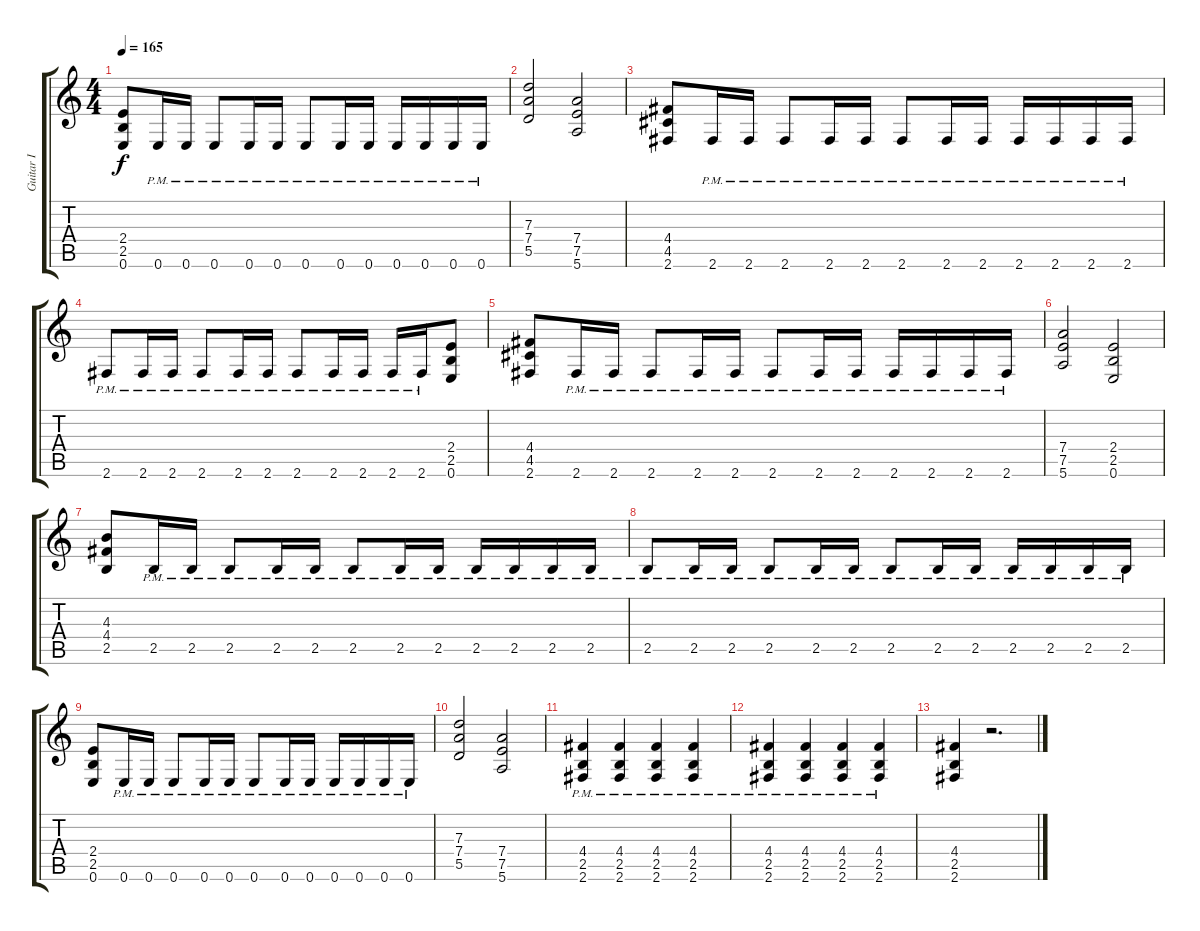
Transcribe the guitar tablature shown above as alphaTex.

\track ("Guitar I" "Guitar I") {instrument overdrivenguitar}
\staff {score tabs}
\tuning (E4 B3 G3 D3 A2 E2) {hide}
\ts (4 4)
\tempo 165
\clef g2
\ks c
(2.4 2.5 0.6).8{dy f} 0.6{pm}.16 0.6{pm}.16 0.6{pm}.8 0.6{pm}.16 0.6{pm}.16 0.6{pm}.8 0.6{pm}.16 0.6{pm}.16 0.6{pm}.16 0.6{pm}.16 0.6{pm}.16 0.6{pm}.16 |
(7.3 7.4 5.5).2 (7.4 7.5 5.6).2 |
(4.4 4.5 2.6).8 2.6{pm}.16 2.6{pm}.16 2.6{pm}.8 2.6{pm}.16 2.6{pm}.16 2.6{pm}.8 2.6{pm}.16 2.6{pm}.16 2.6{pm}.16 2.6{pm}.16 2.6{pm}.16 2.6{pm}.16 |
2.6{pm}.8 2.6{pm}.16 2.6{pm}.16 2.6{pm}.8 2.6{pm}.16 2.6{pm}.16 2.6{pm}.8 2.6{pm}.16 2.6{pm}.16 2.6{pm}.16 2.6{pm}.16 (2.4 2.5 0.6).8 |
(4.4 4.5 2.6).8 2.6{pm}.16 2.6{pm}.16 2.6{pm}.8 2.6{pm}.16 2.6{pm}.16 2.6{pm}.8 2.6{pm}.16 2.6{pm}.16 2.6{pm}.16 2.6{pm}.16 2.6{pm}.16 2.6{pm}.16 |
(7.4 7.5 5.6).2 (2.4 2.5 0.6).2 |
(4.3 4.4 2.5).8 2.5{pm}.16 2.5{pm}.16 2.5{pm}.8 2.5{pm}.16 2.5{pm}.16 2.5{pm}.8 2.5{pm}.16 2.5{pm}.16 2.5{pm}.16 2.5{pm}.16 2.5{pm}.16 2.5{pm}.16 |
2.5{pm}.8 2.5{pm}.16 2.5{pm}.16 2.5{pm}.8 2.5{pm}.16 2.5{pm}.16 2.5{pm}.8 2.5{pm}.16 2.5{pm}.16 2.5{pm}.16 2.5{pm}.16 2.5{pm}.16 2.5{pm}.16 |
(2.4 2.5 0.6).8 0.6{pm}.16 0.6{pm}.16 0.6{pm}.8 0.6{pm}.16 0.6{pm}.16 0.6{pm}.8 0.6{pm}.16 0.6{pm}.16 0.6{pm}.16 0.6{pm}.16 0.6{pm}.16 0.6{pm}.16 |
(7.3 7.4 5.5).2 (7.4 7.5 5.6).2 |
(4.4{pm} 2.5{pm} 2.6{pm}).4 (4.4{pm} 2.5{pm} 2.6{pm}).4 (4.4{pm} 2.5{pm} 2.6{pm}).4 (4.4{pm} 2.5{pm} 2.6{pm}).4 |
(4.4{pm} 2.5{pm} 2.6{pm}).4 (4.4{pm} 2.5{pm} 2.6{pm}).4 (4.4{pm} 2.5{pm} 2.6{pm}).4 (4.4{pm} 2.5{pm} 2.6{pm}).4 |
(4.4 2.5 2.6).4 r.2{d}
